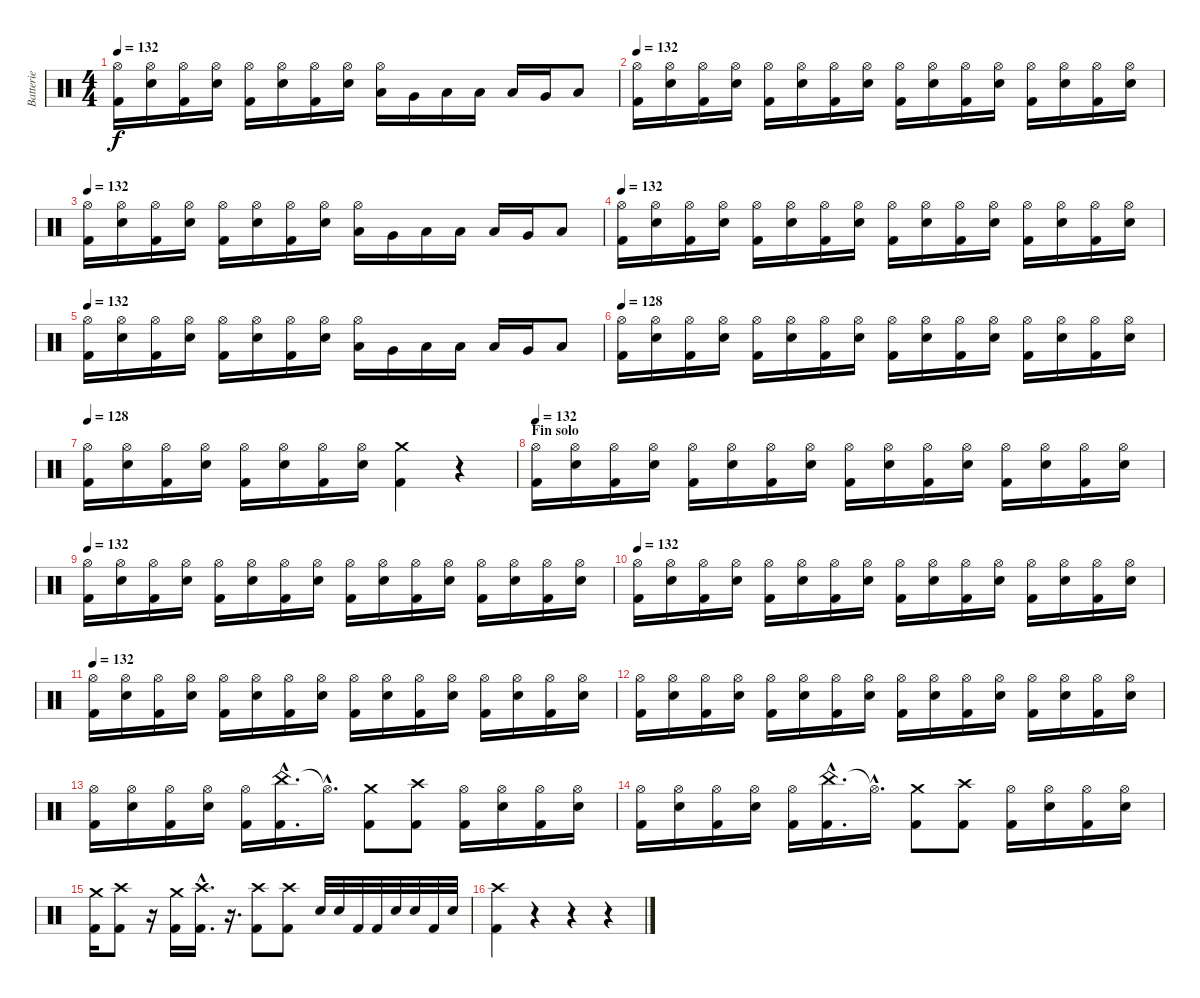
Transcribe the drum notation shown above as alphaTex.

\track ("Batterie" "Batterie") {instrument percussion}
\staff {score}
\articulation defaults
\ts (4 4)
\tempo 132
\clef neutral
\ks c
("Hi-Hat (open)" "Kick (hit) 2").16{dy f} ("Hi-Hat (open)" "Electric Snare (hit)").16 ("Hi-Hat (open)" "Kick (hit) 2").16 ("Hi-Hat (open)" "Electric Snare (hit)").16 ("Hi-Hat (open)" "Kick (hit) 2").16 ("Hi-Hat (open)" "Electric Snare (hit)").16 ("Hi-Hat (open)" "Kick (hit) 2").16 ("Hi-Hat (open)" "Electric Snare (hit)").16 ("Hi-Hat (open)" "Low Tom (hit)").16 "Very Low Tom (hit)".16 "Low Floor Tom (hit)".16 "Low Floor Tom (hit)".16 "Low Tom (hit)".16 "Very Low Tom (hit)".16 "Low Floor Tom (hit)".8 |
\tempo 132
("Hi-Hat (open)" "Kick (hit) 2").16 ("Hi-Hat (open)" "Electric Snare (hit)").16 ("Hi-Hat (open)" "Kick (hit) 2").16 ("Hi-Hat (open)" "Electric Snare (hit)").16 ("Hi-Hat (open)" "Kick (hit) 2").16 ("Hi-Hat (open)" "Electric Snare (hit)").16 ("Hi-Hat (open)" "Kick (hit) 2").16 ("Hi-Hat (open)" "Electric Snare (hit)").16 ("Hi-Hat (open)" "Kick (hit) 2").16 ("Hi-Hat (open)" "Electric Snare (hit)").16 ("Hi-Hat (open)" "Kick (hit) 2").16 ("Hi-Hat (open)" "Electric Snare (hit)").16 ("Hi-Hat (open)" "Kick (hit) 2").16 ("Hi-Hat (open)" "Electric Snare (hit)").16 ("Hi-Hat (open)" "Kick (hit) 2").16 ("Hi-Hat (open)" "Electric Snare (hit)").16 |
\tempo 132
("Hi-Hat (open)" "Kick (hit) 2").16 ("Hi-Hat (open)" "Electric Snare (hit)").16 ("Hi-Hat (open)" "Kick (hit) 2").16 ("Hi-Hat (open)" "Electric Snare (hit)").16 ("Hi-Hat (open)" "Kick (hit) 2").16 ("Hi-Hat (open)" "Electric Snare (hit)").16 ("Hi-Hat (open)" "Kick (hit) 2").16 ("Hi-Hat (open)" "Electric Snare (hit)").16 ("Hi-Hat (open)" "Low Tom (hit)").16 "Very Low Tom (hit)".16 "Low Floor Tom (hit)".16 "Low Floor Tom (hit)".16 "Low Tom (hit)".16 "Very Low Tom (hit)".16 "Low Floor Tom (hit)".8 |
\tempo 132
("Hi-Hat (open)" "Kick (hit) 2").16 ("Hi-Hat (open)" "Electric Snare (hit)").16 ("Hi-Hat (open)" "Kick (hit) 2").16 ("Hi-Hat (open)" "Electric Snare (hit)").16 ("Hi-Hat (open)" "Kick (hit) 2").16 ("Hi-Hat (open)" "Electric Snare (hit)").16 ("Hi-Hat (open)" "Kick (hit) 2").16 ("Hi-Hat (open)" "Electric Snare (hit)").16 ("Hi-Hat (open)" "Kick (hit) 2").16 ("Hi-Hat (open)" "Electric Snare (hit)").16 ("Hi-Hat (open)" "Kick (hit) 2").16 ("Hi-Hat (open)" "Electric Snare (hit)").16 ("Hi-Hat (open)" "Kick (hit) 2").16 ("Hi-Hat (open)" "Electric Snare (hit)").16 ("Hi-Hat (open)" "Kick (hit) 2").16 ("Hi-Hat (open)" "Electric Snare (hit)").16 |
\tempo 132
("Hi-Hat (open)" "Kick (hit) 2").16 ("Hi-Hat (open)" "Electric Snare (hit)").16 ("Hi-Hat (open)" "Kick (hit) 2").16 ("Hi-Hat (open)" "Electric Snare (hit)").16 ("Hi-Hat (open)" "Kick (hit) 2").16 ("Hi-Hat (open)" "Electric Snare (hit)").16 ("Hi-Hat (open)" "Kick (hit) 2").16 ("Hi-Hat (open)" "Electric Snare (hit)").16 ("Hi-Hat (open)" "Low Tom (hit)").16 "Very Low Tom (hit)".16 "Low Floor Tom (hit)".16 "Low Floor Tom (hit)".16 "Low Tom (hit)".16 "Very Low Tom (hit)".16 "Low Floor Tom (hit)".8 |
\tempo 132
\tempo 128
("Hi-Hat (open)" "Kick (hit) 2").16 ("Hi-Hat (open)" "Electric Snare (hit)").16 ("Hi-Hat (open)" "Kick (hit) 2").16 ("Hi-Hat (open)" "Electric Snare (hit)").16 ("Hi-Hat (open)" "Kick (hit) 2").16 ("Hi-Hat (open)" "Electric Snare (hit)").16 ("Hi-Hat (open)" "Kick (hit) 2").16 ("Hi-Hat (open)" "Electric Snare (hit)").16 ("Hi-Hat (open)" "Kick (hit) 2").16 ("Hi-Hat (open)" "Electric Snare (hit)").16 ("Hi-Hat (open)" "Kick (hit) 2").16 ("Hi-Hat (open)" "Electric Snare (hit)").16 ("Hi-Hat (open)" "Kick (hit) 2").16 ("Hi-Hat (open)" "Electric Snare (hit)").16 ("Hi-Hat (open)" "Kick (hit) 2").16 ("Hi-Hat (open)" "Electric Snare (hit)").16 |
\tempo 132
\tempo 128
("Hi-Hat (open)" "Kick (hit) 2").16 ("Hi-Hat (open)" "Electric Snare (hit)").16 ("Hi-Hat (open)" "Kick (hit) 2").16 ("Hi-Hat (open)" "Electric Snare (hit)").16 ("Hi-Hat (open)" "Kick (hit) 2").16 ("Hi-Hat (open)" "Electric Snare (hit)").16 ("Hi-Hat (open)" "Kick (hit) 2").16 ("Hi-Hat (open)" "Electric Snare (hit)").16 ("Crash medium (hit)" "Kick (hit) 2").4 r.4 |
\section ("" "Fin solo")
\tempo 132
("Hi-Hat (open)" "Kick (hit) 2").16 ("Hi-Hat (open)" "Electric Snare (hit)").16 ("Hi-Hat (open)" "Kick (hit) 2").16 ("Hi-Hat (open)" "Electric Snare (hit)").16 ("Hi-Hat (open)" "Kick (hit) 2").16 ("Hi-Hat (open)" "Electric Snare (hit)").16 ("Hi-Hat (open)" "Kick (hit) 2").16 ("Hi-Hat (open)" "Electric Snare (hit)").16 ("Hi-Hat (open)" "Kick (hit) 2").16 ("Hi-Hat (open)" "Electric Snare (hit)").16 ("Hi-Hat (open)" "Kick (hit) 2").16 ("Hi-Hat (open)" "Electric Snare (hit)").16 ("Hi-Hat (open)" "Kick (hit) 2").16 ("Hi-Hat (open)" "Electric Snare (hit)").16 ("Hi-Hat (open)" "Kick (hit) 2").16 ("Hi-Hat (open)" "Electric Snare (hit)").16 |
\tempo 132
("Hi-Hat (open)" "Kick (hit) 2").16 ("Hi-Hat (open)" "Electric Snare (hit)").16 ("Hi-Hat (open)" "Kick (hit) 2").16 ("Hi-Hat (open)" "Electric Snare (hit)").16 ("Hi-Hat (open)" "Kick (hit) 2").16 ("Hi-Hat (open)" "Electric Snare (hit)").16 ("Hi-Hat (open)" "Kick (hit) 2").16 ("Hi-Hat (open)" "Electric Snare (hit)").16 ("Hi-Hat (open)" "Kick (hit) 2").16 ("Hi-Hat (open)" "Electric Snare (hit)").16 ("Hi-Hat (open)" "Kick (hit) 2").16 ("Hi-Hat (open)" "Electric Snare (hit)").16 ("Hi-Hat (open)" "Kick (hit) 2").16 ("Hi-Hat (open)" "Electric Snare (hit)").16 ("Hi-Hat (open)" "Kick (hit) 2").16 ("Hi-Hat (open)" "Electric Snare (hit)").16 |
\tempo 132
("Hi-Hat (open)" "Kick (hit) 2").16 ("Hi-Hat (open)" "Electric Snare (hit)").16 ("Hi-Hat (open)" "Kick (hit) 2").16 ("Hi-Hat (open)" "Electric Snare (hit)").16 ("Hi-Hat (open)" "Kick (hit) 2").16 ("Hi-Hat (open)" "Electric Snare (hit)").16 ("Hi-Hat (open)" "Kick (hit) 2").16 ("Hi-Hat (open)" "Electric Snare (hit)").16 ("Hi-Hat (open)" "Kick (hit) 2").16 ("Hi-Hat (open)" "Electric Snare (hit)").16 ("Hi-Hat (open)" "Kick (hit) 2").16 ("Hi-Hat (open)" "Electric Snare (hit)").16 ("Hi-Hat (open)" "Kick (hit) 2").16 ("Hi-Hat (open)" "Electric Snare (hit)").16 ("Hi-Hat (open)" "Kick (hit) 2").16 ("Hi-Hat (open)" "Electric Snare (hit)").16 |
\tempo 132
("Hi-Hat (open)" "Kick (hit) 2").16 ("Hi-Hat (open)" "Electric Snare (hit)").16 ("Hi-Hat (open)" "Kick (hit) 2").16 ("Hi-Hat (open)" "Electric Snare (hit)").16 ("Hi-Hat (open)" "Kick (hit) 2").16 ("Hi-Hat (open)" "Electric Snare (hit)").16 ("Hi-Hat (open)" "Kick (hit) 2").16 ("Hi-Hat (open)" "Electric Snare (hit)").16 ("Hi-Hat (open)" "Kick (hit) 2").16 ("Hi-Hat (open)" "Electric Snare (hit)").16 ("Hi-Hat (open)" "Kick (hit) 2").16 ("Hi-Hat (open)" "Electric Snare (hit)").16 ("Hi-Hat (open)" "Kick (hit) 2").16 ("Hi-Hat (open)" "Electric Snare (hit)").16 ("Hi-Hat (open)" "Kick (hit) 2").16 ("Hi-Hat (open)" "Electric Snare (hit)").16 |
("Hi-Hat (open)" "Kick (hit) 2").16 ("Hi-Hat (open)" "Electric Snare (hit)").16 ("Hi-Hat (open)" "Kick (hit) 2").16 ("Hi-Hat (open)" "Electric Snare (hit)").16 ("Hi-Hat (open)" "Kick (hit) 2").16 ("Hi-Hat (open)" "Electric Snare (hit)").16 ("Hi-Hat (open)" "Kick (hit) 2").16 ("Hi-Hat (open)" "Electric Snare (hit)").16 ("Hi-Hat (open)" "Kick (hit) 2").16 ("Hi-Hat (open)" "Electric Snare (hit)").16 ("Hi-Hat (open)" "Kick (hit) 2").16 ("Hi-Hat (open)" "Electric Snare (hit)").16 ("Hi-Hat (open)" "Kick (hit) 2").16 ("Hi-Hat (open)" "Electric Snare (hit)").16 ("Hi-Hat (open)" "Kick (hit) 2").16 ("Hi-Hat (open)" "Electric Snare (hit)").16 |
("Hi-Hat (open)" "Kick (hit) 2").16 ("Hi-Hat (open)" "Electric Snare (hit)").16 ("Hi-Hat (open)" "Kick (hit) 2").16 ("Hi-Hat (open)" "Electric Snare (hit)").16 ("Hi-Hat (open)" "Kick (hit) 2").16 ("China (hit)"{hac} "Kick (hit) 2"{hac}).16{d} "Hi-Hat (open)"{hac t}.16{d} ("Crash medium (hit)" "Kick (hit) 2").8 ("Crash high (hit)" "Kick (hit) 2").8 ("Hi-Hat (open)" "Kick (hit) 2").16 ("Hi-Hat (open)" "Electric Snare (hit)").16 ("Hi-Hat (open)" "Kick (hit) 2").16 ("Hi-Hat (open)" "Electric Snare (hit)").16 |
("Hi-Hat (open)" "Kick (hit) 2").16 ("Hi-Hat (open)" "Electric Snare (hit)").16 ("Hi-Hat (open)" "Kick (hit) 2").16 ("Hi-Hat (open)" "Electric Snare (hit)").16 ("Hi-Hat (open)" "Kick (hit) 2").16 ("China (hit)"{hac} "Kick (hit) 2"{hac}).16{d} "Hi-Hat (open)"{hac t}.16{d} ("Crash medium (hit)" "Kick (hit) 2").8 ("Crash high (hit)" "Kick (hit) 2").8 ("Hi-Hat (open)" "Kick (hit) 2").16 ("Hi-Hat (open)" "Electric Snare (hit)").16 ("Hi-Hat (open)" "Kick (hit) 2").16 ("Hi-Hat (open)" "Electric Snare (hit)").16 |
("Crash medium (hit)" "Kick (hit) 2").16 ("Crash high (hit)" "Kick (hit) 2").8 r.16 ("Crash medium (hit)" "Kick (hit) 2").16 ("Crash high (hit)"{hac} "Kick (hit) 2"{hac}).16{d} r.16{d} ("Crash high (hit)" "Kick (hit) 2").8 ("Crash high (hit)" "Kick (hit) 2").8 "Electric Snare (hit)".32 "Electric Snare (hit)".32 "Kick (hit) 2".32 "Kick (hit) 2".32 "Electric Snare (hit)".32 "Electric Snare (hit)".32 "Kick (hit) 2".32 "Electric Snare (hit)".32 |
("Crash high (hit)" "Kick (hit) 2").4 r.4 r.4 r.4
